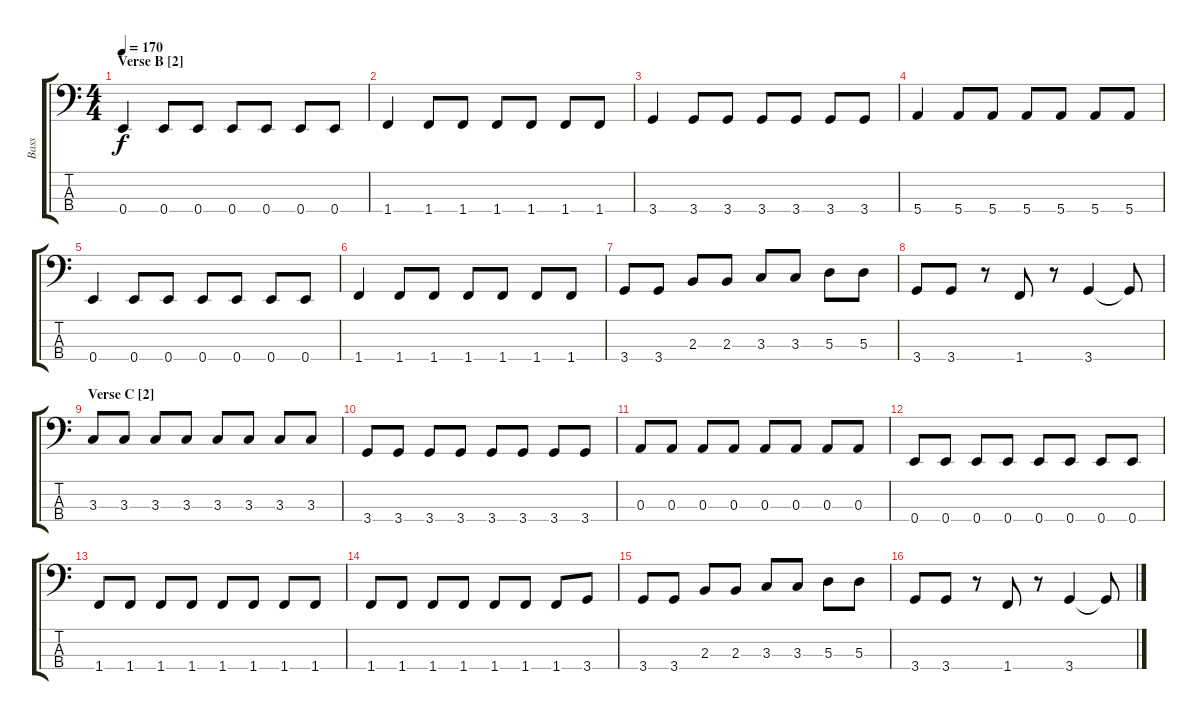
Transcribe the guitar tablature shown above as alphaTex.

\track ("Bass" "Bass") {instrument electricbassfinger}
\staff {score tabs}
\tuning (G2 D2 A1 E1) {hide}
\ts (4 4)
\section ("" "Verse B [2]")
\tempo 170
\clef f4
\ks c
0.4.4{dy f} 0.4.8 0.4.8 0.4.8 0.4.8 0.4.8 0.4.8 |
1.4.4 1.4.8 1.4.8 1.4.8 1.4.8 1.4.8 1.4.8 |
3.4.4 3.4.8 3.4.8 3.4.8 3.4.8 3.4.8 3.4.8 |
5.4.4 5.4.8 5.4.8 5.4.8 5.4.8 5.4.8 5.4.8 |
0.4.4 0.4.8 0.4.8 0.4.8 0.4.8 0.4.8 0.4.8 |
1.4.4 1.4.8 1.4.8 1.4.8 1.4.8 1.4.8 1.4.8 |
3.4.8 3.4.8 2.3.8 2.3.8 3.3.8 3.3.8 5.3.8 5.3.8 |
3.4.8 3.4.8 r.8 1.4.8 r.8 3.4.4 3.4{t}.8 |
\section ("" "Verse C [2]")
3.3.8 3.3.8 3.3.8 3.3.8 3.3.8 3.3.8 3.3.8 3.3.8 |
3.4.8 3.4.8 3.4.8 3.4.8 3.4.8 3.4.8 3.4.8 3.4.8 |
0.3.8 0.3.8 0.3.8 0.3.8 0.3.8 0.3.8 0.3.8 0.3.8 |
0.4.8 0.4.8 0.4.8 0.4.8 0.4.8 0.4.8 0.4.8 0.4.8 |
1.4.8 1.4.8 1.4.8 1.4.8 1.4.8 1.4.8 1.4.8 1.4.8 |
1.4.8 1.4.8 1.4.8 1.4.8 1.4.8 1.4.8 1.4.8 3.4.8 |
3.4.8 3.4.8 2.3.8 2.3.8 3.3.8 3.3.8 5.3.8 5.3.8 |
3.4.8 3.4.8 r.8 1.4.8 r.8 3.4.4 3.4{t}.8
